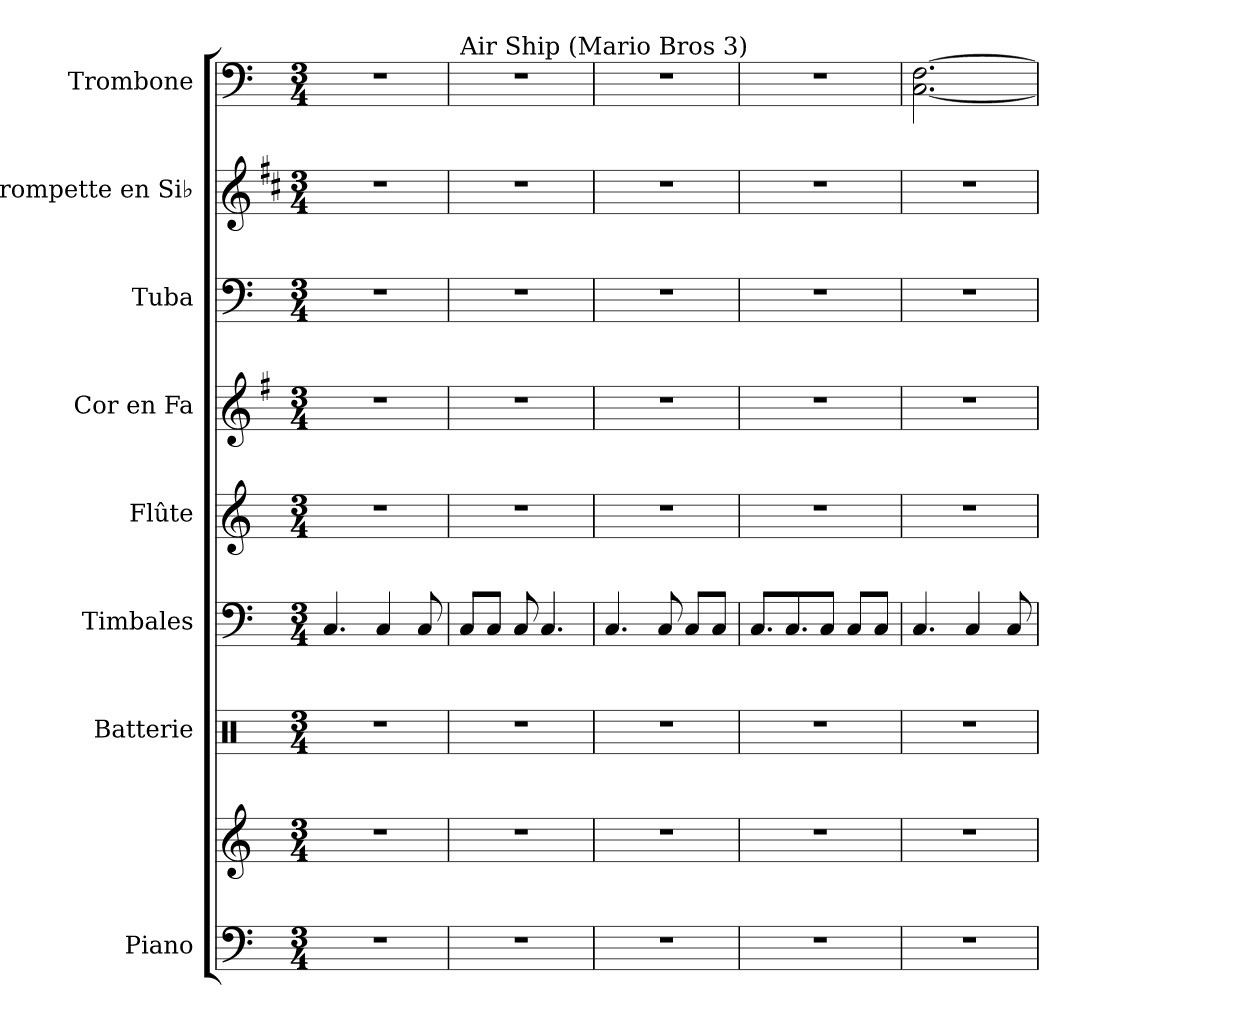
**kern	**kern	**kern	**kern	**kern	**kern	**kern	**kern	**kern
*part8	*part8	*part7	*part6	*part5	*part4	*part3	*part2	*part1
*staff9	*staff8	*staff7	*staff6	*staff5	*staff4	*staff3	*staff2	*staff1
*I"Piano	*	*I"Batterie	*I"Timbales	*I"Flûte	*I"Cor en Fa	*I"Tuba	*I"Trompette en Si♭	*I"Trombone
*I'Pia.	*	*I'Bat.	*I'Timb.	*I'Fl.	*I'Cor Fa	*I'Tba.	*I'Tromp. Si♭	*I'Tbn.
*clefF4	*clefG2	*clefX	*clefF4	*clefG2	*clefG2	*clefF4	*clefG2	*clefF4
*	*	*	*	*	*ITrd4c7	*	*ITrd1c2	*
*k[]	*k[]	*k[]	*k[]	*k[]	*k[]	*k[]	*k[]	*k[]
*M3/4	*M3/4	*M3/4	*M3/4	*M3/4	*M3/4	*M3/4	*M3/4	*M3/4
*MM180	*MM180	*MM180	*MM180	*MM180	*MM180	*MM180	*MM180	*MM180
=1	=1	=1	=1	=1	=1	=1	=1	=1
2.r	2.r	2.r	4.C/	2.r	2.r	2.r	2.r	2.r
.	.	.	4C/	.	.	.	.	.
.	.	.	8C/	.	.	.	.	.
=2	=2	=2	=2	=2	=2	=2	=2	=2
!	!	!	!	!	!	!	!	!LO:TX:a:t=Air Ship (Mario Bros 3)
2.r	2.r	2.r	8C/L	2.r	2.r	2.r	2.r	2.r
.	.	.	8C/J	.	.	.	.	.
.	.	.	8C/	.	.	.	.	.
.	.	.	4.C/	.	.	.	.	.
=3	=3	=3	=3	=3	=3	=3	=3	=3
2.r	2.r	2.r	4.C/	2.r	2.r	2.r	2.r	2.r
.	.	.	8C/	.	.	.	.	.
.	.	.	8C/L	.	.	.	.	.
.	.	.	8C/J	.	.	.	.	.
=4	=4	=4	=4	=4	=4	=4	=4	=4
2.r	2.r	2.r	8.C/L	2.r	2.r	2.r	2.r	2.r
.	.	.	8.C/	.	.	.	.	.
.	.	.	8C/J	.	.	.	.	.
.	.	.	8C/L	.	.	.	.	.
.	.	.	8C/J	.	.	.	.	.
=5	=5	=5	=5	=5	=5	=5	=5	=5
2.r	2.r	2.r	4.C/	2.r	2.r	2.r	2.r	[2.C\ [2.F\
.	.	.	4C/	.	.	.	.	.
.	.	.	8C/	.	.	.	.	.
=	=	=	=	=	=	=	=	=
*-	*-	*-	*-	*-	*-	*-	*-	*-
